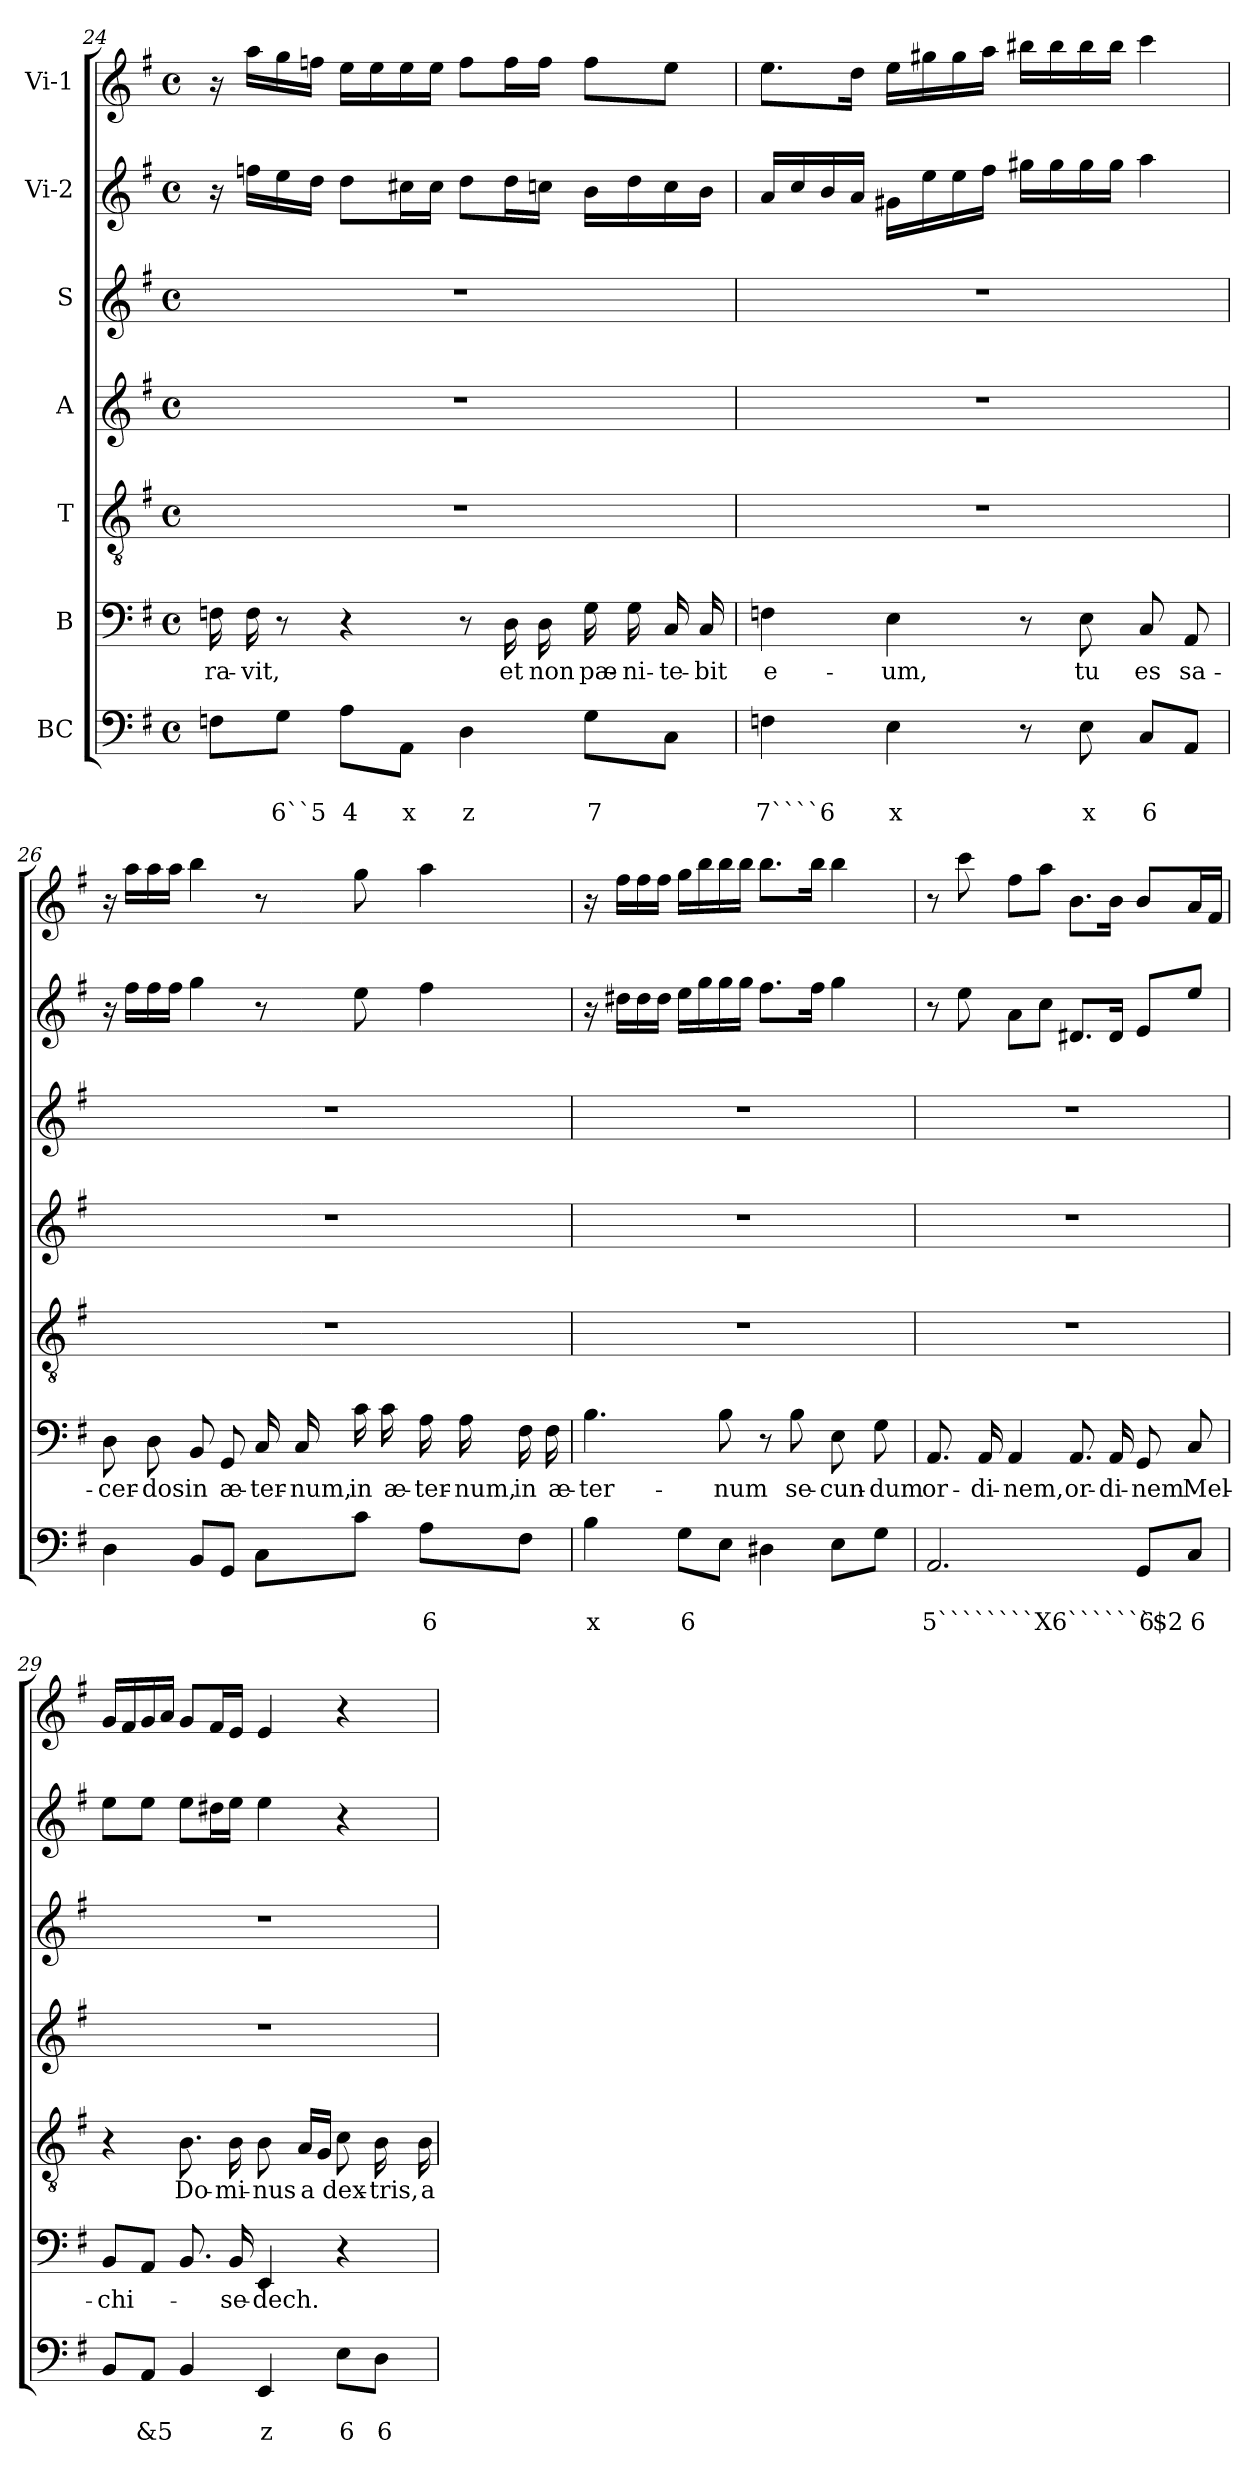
**kern	**text	**text	**kern	**text	**kern	**text	**kern	**kern	**kern	**kern
*part7	*part7	*part7	*part6	*part6	*part5	*part5	*part4	*part3	*part2	*part1
*staff7	*staff7	*staff7	*staff6	*staff6	*staff5	*staff5	*staff4	*staff3	*staff2	*staff1
*I"BC	*	*	*I"B	*	*I"T	*	*I"A	*I"S	*I"Vi-2	*I"Vi-1
*clefF4	*	*	*clefF4	*	*clefGv2	*	*clefG2	*clefG2	*clefG2	*clefG2
*k[f#]	*	*	*k[f#]	*	*k[f#]	*	*k[f#]	*k[f#]	*k[f#]	*k[f#]
*G:	*	*	*G:	*	*G:	*	*G:	*G:	*G:	*G:
*M4/4	*	*	*M4/4	*	*M4/4	*	*M4/4	*M4/4	*M4/4	*M4/4
*met(c)	*	*	*met(c)	*	*met(c)	*	*met(c)	*met(c)	*met(c)	*met(c)
=24	=24	=24	=24	=24	=24	=24	=24	=24	=24	=24
!	!	!	!	!LO:LY:b	!	!	!	!	!	!
8Fn\L	.	.	16Fn\	-ra-	1r	.	1r	1r	16r	16r
!	!	!	!	!LO:LY:b	!	!	!	!	!	!
.	.	.	16F\	-vit,	.	.	.	.	16ffn\LL	16aa\LL
!	!	!LO:LY:b	!	!	!	!	!	!	!	!
8G\J	.	6``5	8r	.	.	.	.	.	16ee\	16gg\
.	.	.	.	.	.	.	.	.	16dd\JJ	16ffn\JJ
!	!	!LO:LY:b	!	!	!	!	!	!	!	!
8A\L	.	4	4r	.	.	.	.	.	8dd\L	16ee\LL
.	.	.	.	.	.	.	.	.	.	16ee\
!	!	!LO:LY:b	!	!	!	!	!	!	!	!
8AA\J	.	x	.	.	.	.	.	.	16cc#X\L	16ee\
.	.	.	.	.	.	.	.	.	16cc#\JJ	16ee\JJ
!	!	!LO:LY:b	!	!	!	!	!	!	!	!
4D\	.	z	8r	.	.	.	.	.	8dd\L	8ff\L
!	!	!	!	!LO:LY:b	!	!	!	!	!	!
.	.	.	16D\	et	.	.	.	.	16dd\L	16ff\L
!	!	!	!	!LO:LY:b	!	!	!	!	!	!
.	.	.	16D\	non	.	.	.	.	16ccn\JJ	16ff\JJ
!	!	!LO:LY:b	!	!LO:LY:b	!	!	!	!	!	!
8G\L	.	7	16G\	pæ-	.	.	.	.	16b\LL	8ff\L
!	!	!	!	!LO:LY:b	!	!	!	!	!	!
.	.	.	16G\	-ni-	.	.	.	.	16dd\	.
!	!	!	!	!LO:LY:b	!	!	!	!	!	!
8C\J	.	.	16C/	-te-	.	.	.	.	16cc\	8ee\J
!	!	!	!	!LO:LY:b	!	!	!	!	!	!
.	.	.	16C/	-bit	.	.	.	.	16b\JJ	.
=25	=25	=25	=25	=25	=25	=25	=25	=25	=25	=25
!	!	!LO:LY:b	!	!LO:LY:b	!	!	!	!	!	!
4Fn\	.	7````6	4Fn\	e-	1r	.	1r	1r	16a/LL	8.ee\L
.	.	.	.	.	.	.	.	.	16cc/	.
.	.	.	.	.	.	.	.	.	16b/	.
.	.	.	.	.	.	.	.	.	16a/JJ	16dd\Jk
!	!	!LO:LY:b	!	!LO:LY:b	!	!	!	!	!	!
4E\	.	x	4E\	-um,	.	.	.	.	16g#X\LL	16ee\LL
.	.	.	.	.	.	.	.	.	16ee\	16gg#X\
.	.	.	.	.	.	.	.	.	16ee\	16gg#\
.	.	.	.	.	.	.	.	.	16ff#\JJ	16aa\JJ
8r	.	.	8r	.	.	.	.	.	16gg#X\LL	16bb#X\LL
.	.	.	.	.	.	.	.	.	16gg#\	16bb#\
!	!	!LO:LY:b	!	!LO:LY:b	!	!	!	!	!	!
8E\	.	x	8E\	tu	.	.	.	.	16gg#\	16bb#\
.	.	.	.	.	.	.	.	.	16gg#\JJ	16bb#\JJ
!	!	!LO:LY:b	!	!LO:LY:b	!	!	!	!	!	!
8C/L	.	6	8C/	es	.	.	.	.	4aa\	4ccc\
!	!	!	!	!LO:LY:b	!	!	!	!	!	!
8AA/J	.	.	8AA/	sa-	.	.	.	.	.	.
!!LO:LB:g=z
=26	=26	=26	=26	=26	=26	=26	=26	=26	=26	=26
!	!	!	!	!LO:LY:b	!	!	!	!	!	!
4D\	.	.	8D\	-cer-	1r	.	1r	1r	16r	16r
.	.	.	.	.	.	.	.	.	16ff#\LL	16aa\LL
!	!	!	!	!LO:LY:b	!	!	!	!	!	!
.	.	.	8D\	-dos	.	.	.	.	16ff#\	16aa\
.	.	.	.	.	.	.	.	.	16ff#\JJ	16aa\JJ
!	!	!	!	!LO:LY:b	!	!	!	!	!	!
8BB/L	.	.	8BB/	in	.	.	.	.	4gg\	4bb\
!	!	!	!	!LO:LY:b	!	!	!	!	!	!
8GG/J	.	.	8GG/	æ-	.	.	.	.	.	.
!	!	!	!	!LO:LY:b	!	!	!	!	!	!
8C\L	.	.	16C/	-ter-	.	.	.	.	8r	8r
!	!	!	!	!LO:LY:b	!	!	!	!	!	!
.	.	.	16C/	-num,	.	.	.	.	.	.
!	!	!	!	!LO:LY:b	!	!	!	!	!	!
8c\J	.	.	16c\	in	.	.	.	.	8ee\	8gg\
!	!	!	!	!LO:LY:b	!	!	!	!	!	!
.	.	.	16c\	æ-	.	.	.	.	.	.
!	!	!LO:LY:b	!	!LO:LY:b	!	!	!	!	!	!
8A\L	.	6	16A\	-ter-	.	.	.	.	4ff#\	4aa\
!	!	!	!	!LO:LY:b	!	!	!	!	!	!
.	.	.	16A\	-num,	.	.	.	.	.	.
!	!	!	!	!LO:LY:b	!	!	!	!	!	!
8F#\J	.	.	16F#\	in	.	.	.	.	.	.
!	!	!	!	!LO:LY:b	!	!	!	!	!	!
.	.	.	16F#\	æ-	.	.	.	.	.	.
=27	=27	=27	=27	=27	=27	=27	=27	=27	=27	=27
!	!	!LO:LY:b	!	!LO:LY:b	!	!	!	!	!	!
4B\	.	x	4.B\	-ter-	1r	.	1r	1r	16r	16r
.	.	.	.	.	.	.	.	.	16dd#X\LL	16ff#\LL
.	.	.	.	.	.	.	.	.	16dd#\	16ff#\
.	.	.	.	.	.	.	.	.	16dd#\JJ	16ff#\JJ
!	!	!LO:LY:b	!	!	!	!	!	!	!	!
8G\L	.	6	.	.	.	.	.	.	16ee\LL	16gg\LL
.	.	.	.	.	.	.	.	.	16gg\	16bb\
!	!	!	!	!LO:LY:b	!	!	!	!	!	!
8E\J	.	.	8B\	-num	.	.	.	.	16gg\	16bb\
.	.	.	.	.	.	.	.	.	16gg\JJ	16bb\JJ
4D#X\	.	.	8r	.	.	.	.	.	8.ff#\L	8.bb\L
!	!	!	!	!LO:LY:b	!	!	!	!	!	!
.	.	.	8B\	se-	.	.	.	.	.	.
.	.	.	.	.	.	.	.	.	16ff#\Jk	16bb\Jk
!	!	!	!	!LO:LY:b	!	!	!	!	!	!
8E\L	.	.	8E\	-cun-	.	.	.	.	4gg\	4bb\
!	!	!	!	!LO:LY:b	!	!	!	!	!	!
8G\J	.	.	8G\	-dum	.	.	.	.	.	.
=28	=28	=28	=28	=28	=28	=28	=28	=28	=28	=28
!	!	!LO:LY:b	!	!LO:LY:b	!	!	!	!	!	!
2.AA/	.	5````````X6```````$2	8.AA/	or-	1r	.	1r	1r	8r	8r
.	.	.	.	.	.	.	.	.	8ee\	8ccc\
!	!	!	!	!LO:LY:b	!	!	!	!	!	!
.	.	.	16AA/	-di-	.	.	.	.	.	.
!	!	!	!	!LO:LY:b	!	!	!	!	!	!
.	.	.	4AA/	-nem,	.	.	.	.	8a\L	8ff#\L
.	.	.	.	.	.	.	.	.	8cc\J	8aa\J
!	!	!	!	!LO:LY:b	!	!	!	!	!	!
.	.	.	8.AA/	or-	.	.	.	.	8.d#X/L	8.b\L
!	!	!	!	!LO:LY:b	!	!	!	!	!	!
.	.	.	16AA/	-di-	.	.	.	.	16d#/Jk	16b\Jk
!	!	!LO:LY:b	!	!LO:LY:b	!	!	!	!	!	!
8GG/L	.	6	8GG/	-nem	.	.	.	.	8e/L	8b/L
!	!	!LO:LY:b	!	!LO:LY:b	!	!	!	!	!	!
8C/J	.	6	8C/	Mel-	.	.	.	.	8ee/J	16a/L
.	.	.	.	.	.	.	.	.	.	16f#/JJ
=29	=29	=29	=29	=29	=29	=29	=29	=29	=29	=29
!	!	!	!	!LO:LY:b	!	!	!	!	!	!
8BB/L	.	.	8BB/L	-chi-	4r	.	1r	1r	8ee\L	16g/LL
.	.	.	.	.	.	.	.	.	.	16f#/
!	!	!LO:LY:b	!	!	!	!	!	!	!	!
8AA/J	.	&5	8AA/J	.	.	.	.	.	8ee\J	16g/
.	.	.	.	.	.	.	.	.	.	16a/JJ
!	!	!	!	!	!	!LO:LY:b	!	!	!	!
4BB/	.	.	8.BB/	.	8.B\	Do-	.	.	8ee\L	8g/L
.	.	.	.	.	.	.	.	.	16dd#X\L	16f#/L
!	!	!	!	!LO:LY:b	!	!LO:LY:b	!	!	!	!
.	.	.	16BB/	-se-	16B\	-mi-	.	.	16ee\JJ	16e/JJ
!	!	!LO:LY:b	!	!LO:LY:b	!	!LO:LY:b	!	!	!	!
4EE/	.	z	4EE/	-dech.	8B\	-nus	.	.	4ee\	4e/
!	!	!	!	!	!	!LO:LY:b	!	!	!	!
.	.	.	.	.	16A/LL	a	.	.	.	.
.	.	.	.	.	16G/JJ	.	.	.	.	.
!	!	!LO:LY:b	!	!	!	!LO:LY:b	!	!	!	!
8E\L	.	6	4r	.	8c\	dex-	.	.	4r	4r
!	!	!LO:LY:b	!	!	!	!LO:LY:b	!	!	!	!
8D\J	.	6	.	.	16B\	-tris,	.	.	.	.
!	!	!	!	!	!	!LO:LY:b	!	!	!	!
.	.	.	.	.	16B\	a	.	.	.	.
=	=	=	=	=	=	=	=	=	=	=
*-	*-	*-	*-	*-	*-	*-	*-	*-	*-	*-
